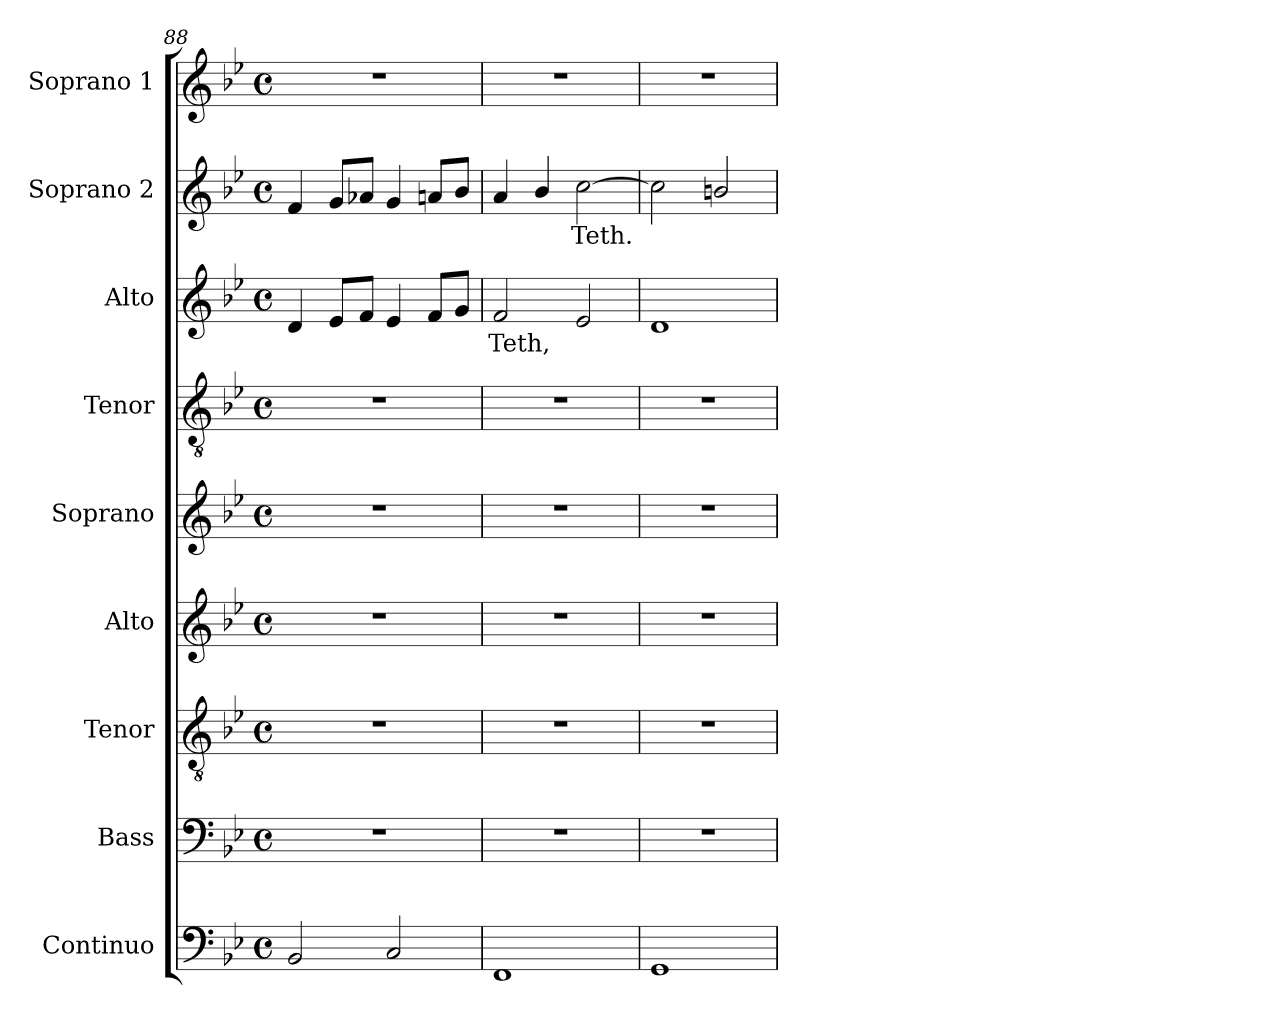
**kern	**kern	**kern	**kern	**kern	**kern	**kern	**text	**kern	**text	**kern
*part9	*part8	*part7	*part6	*part5	*part4	*part3	*part3	*part2	*part2	*part1
*staff9	*staff8	*staff7	*staff6	*staff5	*staff4	*staff3	*staff3	*staff2	*staff2	*staff1
*I"Continuo	*I"Bass	*I"Tenor	*I"Alto	*I"Soprano	*I"Tenor	*I"Alto	*	*I"Soprano 2	*	*I"Soprano 1
*I'Cont.	*I'B.	*I'T.	*I'A.	*I'S.	*I'T.	*I'A.	*	*I'S2.	*	*I'S1.
*clefF4	*clefF4	*clefGv2	*clefG2	*clefG2	*clefGv2	*clefG2	*	*clefG2	*	*clefG2
*	*	*ITrd7c12	*	*	*ITrd7c12	*	*	*	*	*
*k[b-e-]	*k[b-e-]	*k[b-e-]	*k[b-e-]	*k[b-e-]	*k[b-e-]	*k[b-e-]	*	*k[b-e-]	*	*k[b-e-]
*B-:	*B-:	*B-:	*B-:	*B-:	*B-:	*B-:	*	*B-:	*	*B-:
*M4/4	*M4/4	*M4/4	*M4/4	*M4/4	*M4/4	*M4/4	*	*M4/4	*	*M4/4
*met(c)	*met(c)	*met(c)	*met(c)	*met(c)	*met(c)	*met(c)	*	*met(c)	*	*met(c)
=88	=88	=88	=88	=88	=88	=88	=88	=88	=88	=88
2BB-i/	1r	1r	1r	1r	1r	4di/	.	4fi/	.	1r
.	.	.	.	.	.	8e-i/L	.	8gi/L	.	.
.	.	.	.	.	.	8fi/J	.	8a-Xi/J	.	.
2Ci/	.	.	.	.	.	4e-i/	.	4gi/	.	.
.	.	.	.	.	.	8fi/L	.	8ani/L	.	.
.	.	.	.	.	.	8gi/J	.	8b-i/J	.	.
=89	=89	=89	=89	=89	=89	=89	=89	=89	=89	=89
!	!	!	!	!	!	!	!LO:LY:b:color=#000000	!	!	!
1FFi	1r	1r	1r	1r	1r	2fi/	Teth,	4ai/	.	1r
.	.	.	.	.	.	.	.	4b-i/	.	.
!	!	!	!	!	!	!	!	!	!LO:LY:b:color=#000000	!
.	.	.	.	.	.	2e-i/	.	[>2cci\	Teth.	.
=90	=90	=90	=90	=90	=90	=90	=90	=90	=90	=90
1GGi	1r	1r	1r	1r	1r	1di	.	2cci\]	.	1r
.	.	.	.	.	.	.	.	2bni/	.	.
=	=	=	=	=	=	=	=	=	=	=
*-	*-	*-	*-	*-	*-	*-	*-	*-	*-	*-
